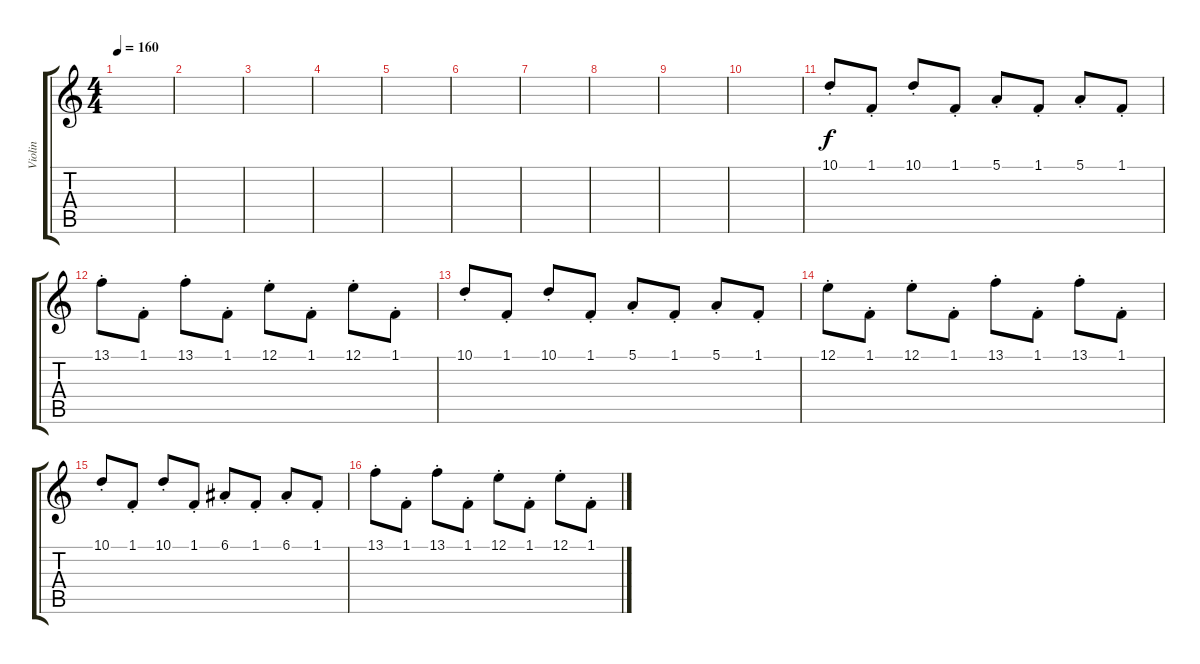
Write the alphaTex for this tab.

\track ("Violin" "Violin") {instrument violin}
\staff {score tabs}
\tuning (E4 B3 G3 D3 A2 E2) {hide}
\ts (4 4)
\tempo 160
\clef g2
\ks c
|
|
|
|
|
|
|
|
|
|
10.1{st}.8 1.1{st}.8 10.1{st}.8 1.1{st}.8 5.1{st}.8 1.1{st}.8 5.1{st}.8 1.1{st}.8 |
13.1{st}.8 1.1{st}.8 13.1{st}.8 1.1{st}.8 12.1{st}.8 1.1{st}.8 12.1{st}.8 1.1{st}.8 |
10.1{st}.8 1.1{st}.8 10.1{st}.8 1.1{st}.8 5.1{st}.8 1.1{st}.8 5.1{st}.8 1.1{st}.8 |
12.1{st}.8 1.1{st}.8 12.1{st}.8 1.1{st}.8 13.1{st}.8 1.1{st}.8 13.1{st}.8 1.1{st}.8 |
10.1{st}.8 1.1{st}.8 10.1{st}.8 1.1{st}.8 6.1{st}.8 1.1{st}.8 6.1{st}.8 1.1{st}.8 |
13.1{st}.8 1.1{st}.8 13.1{st}.8 1.1{st}.8 12.1{st}.8 1.1{st}.8 12.1{st}.8 1.1{st}.8
